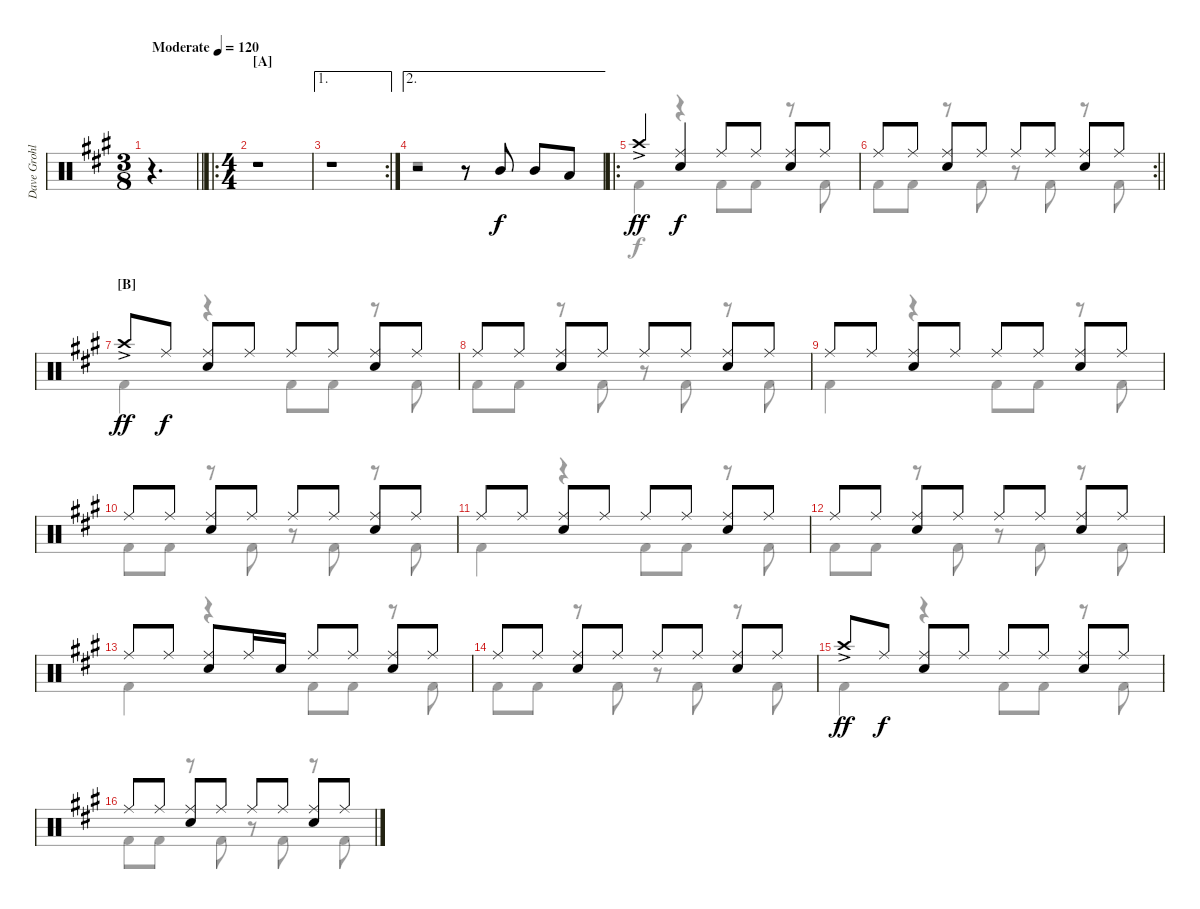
\track ("Dave Grohl" "Dave Grohl") {instrument percussion}
\staff {score}
\articulation defaults
\voice
\ts (3 8)
\tempo (120 "Moderate")
\clef neutral
\barLineRight lightlight
\ks f#minor
r.4{d dy f} |
\ro
\ts (4 4)
\section ("" "[A]")
r.1 |
\ae 1
\rc 2
r.1 |
\ae 2
r.2 r.8 "Mid Tom (hit)".8 "Mid Tom (hit)".8 "Low Tom (hit)".8 |
\ro "Crash high (hit)"{ac}.4{dy ff}
("Ride (middle)" "Snare (hit) 2").4{dy f} "Ride (middle)".8 "Ride (middle)".8 ("Ride (middle)" "Snare (hit) 2").8 "Ride (middle)".8 |
\rc 2
\barLineRight lightlight "Ride (middle)".8 "Ride (middle)".8
("Ride (middle)" "Snare (hit) 2").8 "Ride (middle)".8 "Ride (middle)".8 "Ride (middle)".8 ("Ride (middle)" "Snare (hit) 2").8 "Ride (middle)".8 |
\section ("" "[B]")
"Crash high (hit)"{ac}.8{dy ff} "Ride (middle)".8{dy f} ("Ride (middle)" "Snare (hit) 2").8 "Ride (middle)".8 "Ride (middle)".8 "Ride (middle)".8 ("Ride (middle)" "Snare (hit) 2").8 "Ride (middle)".8 |
"Ride (middle)".8 "Ride (middle)".8 ("Ride (middle)" "Snare (hit) 2").8 "Ride (middle)".8 "Ride (middle)".8 "Ride (middle)".8 ("Ride (middle)" "Snare (hit) 2").8 "Ride (middle)".8 |
"Ride (middle)".8 "Ride (middle)".8 ("Ride (middle)" "Snare (hit) 2").8 "Ride (middle)".8 "Ride (middle)".8 "Ride (middle)".8 ("Ride (middle)" "Snare (hit) 2").8 "Ride (middle)".8 |
"Ride (middle)".8 "Ride (middle)".8 ("Ride (middle)" "Snare (hit) 2").8 "Ride (middle)".8 "Ride (middle)".8 "Ride (middle)".8 ("Ride (middle)" "Snare (hit) 2").8 "Ride (middle)".8 |
"Ride (middle)".8 "Ride (middle)".8 ("Ride (middle)" "Snare (hit) 2").8 "Ride (middle)".8 "Ride (middle)".8 "Ride (middle)".8 ("Ride (middle)" "Snare (hit) 2").8 "Ride (middle)".8 |
"Ride (middle)".8 "Ride (middle)".8 ("Ride (middle)" "Snare (hit) 2").8 "Ride (middle)".8 "Ride (middle)".8 "Ride (middle)".8 ("Ride (middle)" "Snare (hit) 2").8 "Ride (middle)".8 |
"Ride (middle)".8 "Ride (middle)".8 ("Ride (middle)" "Snare (hit) 2").8 "Ride (middle)".16 "Snare (hit) 2".16 "Ride (middle)".8 "Ride (middle)".8 ("Ride (middle)" "Snare (hit) 2").8 "Ride (middle)".8 |
"Ride (middle)".8 "Ride (middle)".8 ("Ride (middle)" "Snare (hit) 2").8 "Ride (middle)".8 "Ride (middle)".8 "Ride (middle)".8 ("Ride (middle)" "Snare (hit) 2").8 "Ride (middle)".8 |
"Crash high (hit)"{ac}.8{dy ff} "Ride (middle)".8{dy f} ("Ride (middle)" "Snare (hit) 2").8 "Ride (middle)".8 "Ride (middle)".8 "Ride (middle)".8 ("Ride (middle)" "Snare (hit) 2").8 "Ride (middle)".8 |
"Ride (middle)".8 "Ride (middle)".8 ("Ride (middle)" "Snare (hit) 2").8 "Ride (middle)".8 "Ride (middle)".8 "Ride (middle)".8 ("Ride (middle)" "Snare (hit) 2").8 "Ride (middle)".8
\voice
\clef neutral
\ottava regular
\simile none
\barLineRight lightlight
\ks f#minor
r.4{d dy f} |
r.1 |
r.1 |
r.1 |
"Kick (hit) 2".4 r.4 "Kick (hit) 2".8 "Kick (hit) 2".8 r.8 "Kick (hit) 2".8 |
\barLineRight lightlight "Kick (hit) 2".8 "Kick (hit) 2".8
r.8 "Kick (hit) 2".8 r.8 "Kick (hit) 2".8 r.8 "Kick (hit) 2".8 |
"Kick (hit) 2".4 r.4 "Kick (hit) 2".8 "Kick (hit) 2".8 r.8 "Kick (hit) 2".8 |
"Kick (hit) 2".8 "Kick (hit) 2".8 r.8 "Kick (hit) 2".8 r.8 "Kick (hit) 2".8 r.8 "Kick (hit) 2".8 |
"Kick (hit) 2".4 r.4 "Kick (hit) 2".8 "Kick (hit) 2".8 r.8 "Kick (hit) 2".8 |
"Kick (hit) 2".8 "Kick (hit) 2".8 r.8 "Kick (hit) 2".8 r.8 "Kick (hit) 2".8 r.8 "Kick (hit) 2".8 |
"Kick (hit) 2".4 r.4 "Kick (hit) 2".8 "Kick (hit) 2".8 r.8 "Kick (hit) 2".8 |
"Kick (hit) 2".8 "Kick (hit) 2".8 r.8 "Kick (hit) 2".8 r.8 "Kick (hit) 2".8 r.8 "Kick (hit) 2".8 |
"Kick (hit) 2".4 r.4 "Kick (hit) 2".8 "Kick (hit) 2".8 r.8 "Kick (hit) 2".8 |
"Kick (hit) 2".8 "Kick (hit) 2".8 r.8 "Kick (hit) 2".8 r.8 "Kick (hit) 2".8 r.8 "Kick (hit) 2".8 |
"Kick (hit) 2".4 r.4 "Kick (hit) 2".8 "Kick (hit) 2".8 r.8 "Kick (hit) 2".8 |
"Kick (hit) 2".8 "Kick (hit) 2".8 r.8 "Kick (hit) 2".8 r.8 "Kick (hit) 2".8 r.8 "Kick (hit) 2".8
